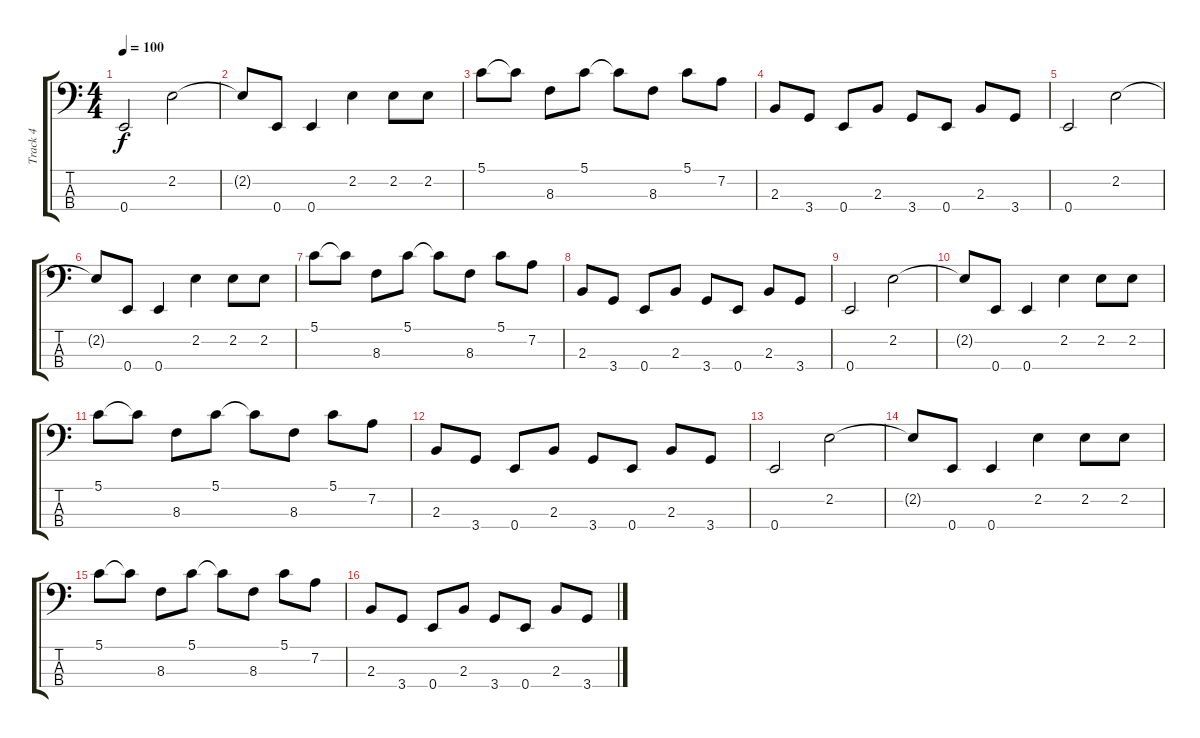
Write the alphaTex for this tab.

\track ("Track 4" "Track 4") {instrument electricbassfinger}
\staff {score tabs}
\tuning (G2 D2 A1 E1) {hide}
\ts (4 4)
\tempo 100
\clef f4
\ks c
0.4.2{dy f} 2.2.2 |
2.2{t}.8 0.4.8 0.4.4 2.2.4 2.2.8 2.2.8 |
5.1.8 5.1{t}.8 8.3.8 5.1.8 5.1{t}.8 8.3.8 5.1.8 7.2.8 |
2.3.8 3.4.8 0.4.8 2.3.8 3.4.8 0.4.8 2.3.8 3.4.8 |
0.4.2 2.2.2 |
2.2{t}.8 0.4.8 0.4.4 2.2.4 2.2.8 2.2.8 |
5.1.8 5.1{t}.8 8.3.8 5.1.8 5.1{t}.8 8.3.8 5.1.8 7.2.8 |
2.3.8 3.4.8 0.4.8 2.3.8 3.4.8 0.4.8 2.3.8 3.4.8 |
0.4.2 2.2.2 |
2.2{t}.8 0.4.8 0.4.4 2.2.4 2.2.8 2.2.8 |
5.1.8 5.1{t}.8 8.3.8 5.1.8 5.1{t}.8 8.3.8 5.1.8 7.2.8 |
2.3.8 3.4.8 0.4.8 2.3.8 3.4.8 0.4.8 2.3.8 3.4.8 |
0.4.2 2.2.2 |
2.2{t}.8 0.4.8 0.4.4 2.2.4 2.2.8 2.2.8 |
5.1.8 5.1{t}.8 8.3.8 5.1.8 5.1{t}.8 8.3.8 5.1.8 7.2.8 |
2.3.8 3.4.8 0.4.8 2.3.8 3.4.8 0.4.8 2.3.8 3.4.8
